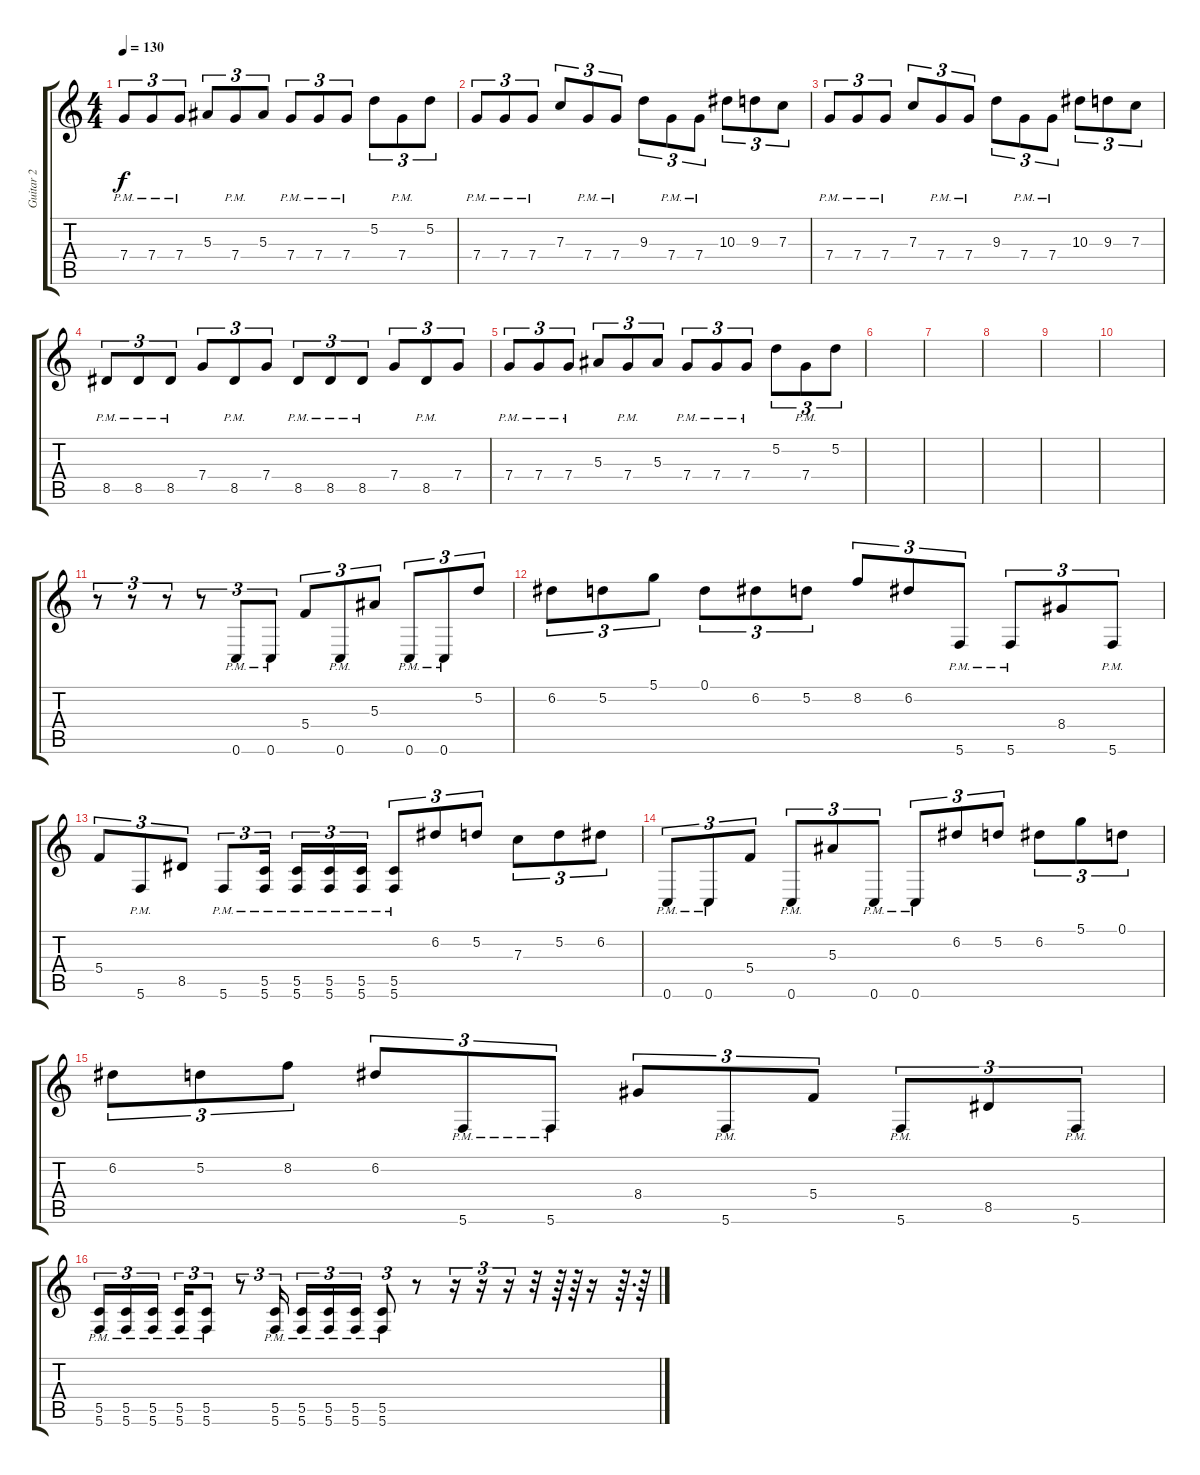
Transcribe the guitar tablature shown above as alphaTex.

\track ("Guitar 2" "Guitar 2") {instrument distortionguitar}
\staff {score tabs}
\tuning (D4 A3 F3 C3 G2 C2) {hide}
\ts (4 4)
\tempo 130
\clef g2
\ks c
7.4{pm}.8{tu (3 2) dy f} 7.4{pm}.8{tu (3 2)} 7.4{pm}.8{tu (3 2)} 5.3.8{tu (3 2)} 7.4{pm}.8{tu (3 2)} 5.3.8{tu (3 2)} 7.4{pm}.8{tu (3 2)} 7.4{pm}.8{tu (3 2)} 7.4{pm}.8{tu (3 2)} 5.2.8{tu (3 2)} 7.4{pm}.8{tu (3 2)} 5.2.8{tu (3 2)} |
7.4{pm}.8{tu (3 2)} 7.4{pm}.8{tu (3 2)} 7.4{pm}.8{tu (3 2)} 7.3.8{tu (3 2)} 7.4{pm}.8{tu (3 2)} 7.4{pm}.8{tu (3 2)} 9.3.8{tu (3 2)} 7.4{pm}.8{tu (3 2)} 7.4{pm}.8{tu (3 2)} 10.3.8{tu (3 2)} 9.3.8{tu (3 2)} 7.3.8{tu (3 2)} |
7.4{pm}.8{tu (3 2)} 7.4{pm}.8{tu (3 2)} 7.4{pm}.8{tu (3 2)} 7.3.8{tu (3 2)} 7.4{pm}.8{tu (3 2)} 7.4{pm}.8{tu (3 2)} 9.3.8{tu (3 2)} 7.4{pm}.8{tu (3 2)} 7.4{pm}.8{tu (3 2)} 10.3.8{tu (3 2)} 9.3.8{tu (3 2)} 7.3.8{tu (3 2)} |
8.5{pm}.8{tu (3 2)} 8.5{pm}.8{tu (3 2)} 8.5{pm}.8{tu (3 2)} 7.4.8{tu (3 2)} 8.5{pm}.8{tu (3 2)} 7.4.8{tu (3 2)} 8.5{pm}.8{tu (3 2)} 8.5{pm}.8{tu (3 2)} 8.5{pm}.8{tu (3 2)} 7.4.8{tu (3 2)} 8.5{pm}.8{tu (3 2)} 7.4.8{tu (3 2)} |
7.4{pm}.8{tu (3 2)} 7.4{pm}.8{tu (3 2)} 7.4{pm}.8{tu (3 2)} 5.3.8{tu (3 2)} 7.4{pm}.8{tu (3 2)} 5.3.8{tu (3 2)} 7.4{pm}.8{tu (3 2)} 7.4{pm}.8{tu (3 2)} 7.4{pm}.8{tu (3 2)} 5.2.8{tu (3 2)} 7.4{pm}.8{tu (3 2)} 5.2.8{tu (3 2)} |
|
|
|
|
|
r.8{tu (3 2)} r.8{tu (3 2)} r.8{tu (3 2)} r.8{tu (3 2)} 0.6{pm}.8{tu (3 2)} 0.6{pm}.8{tu (3 2)} 5.4.8{tu (3 2)} 0.6{pm}.8{tu (3 2)} 5.3.8{tu (3 2)} 0.6{pm}.8{tu (3 2)} 0.6{pm}.8{tu (3 2)} 5.2.8{tu (3 2)} |
6.2.8{tu (3 2)} 5.2.8{tu (3 2)} 5.1.8{tu (3 2)} 0.1.8{tu (3 2)} 6.2.8{tu (3 2)} 5.2.8{tu (3 2)} 8.2.8{tu (3 2)} 6.2.8{tu (3 2)} 5.6{pm}.8{tu (3 2)} 5.6{pm}.8{tu (3 2)} 8.4.8{tu (3 2)} 5.6{pm}.8{tu (3 2)} |
5.4.8{tu (3 2)} 5.6{pm}.8{tu (3 2)} 8.5.8{tu (3 2)} 5.6{pm}.8{tu (3 2)} (5.5{pm} 5.6{pm}).16{tu (3 2) beam splitsecondary} (5.5{pm} 5.6{pm}).16{tu (3 2)} (5.5{pm} 5.6{pm}).16{tu (3 2)} (5.5{pm} 5.6{pm}).16{tu (3 2)} (5.5{pm} 5.6{pm}).8{tu (3 2)} 6.2.8{tu (3 2)} 5.2.8{tu (3 2)} 7.3.8{tu (3 2)} 5.2.8{tu (3 2)} 6.2.8{tu (3 2)} |
0.6{pm}.8{tu (3 2)} 0.6{pm}.8{tu (3 2)} 5.4.8{tu (3 2)} 0.6{pm}.8{tu (3 2)} 5.3.8{tu (3 2)} 0.6{pm}.8{tu (3 2)} 0.6{pm}.8{tu (3 2)} 6.2.8{tu (3 2)} 5.2.8{tu (3 2)} 6.2.8{tu (3 2)} 5.1.8{tu (3 2)} 0.1.8{tu (3 2)} |
6.2.8{tu (3 2)} 5.2.8{tu (3 2)} 8.2.8{tu (3 2)} 6.2.8{tu (3 2)} 5.6{pm}.8{tu (3 2)} 5.6{pm}.8{tu (3 2)} 8.4.8{tu (3 2)} 5.6{pm}.8{tu (3 2)} 5.4.8{tu (3 2)} 5.6{pm}.8{tu (3 2)} 8.5.8{tu (3 2)} 5.6{pm}.8{tu (3 2)} |
(5.5{pm} 5.6{pm}).16{tu (3 2)} (5.5{pm} 5.6{pm}).16{tu (3 2)} (5.5{pm} 5.6{pm}).16{tu (3 2) beam splitsecondary} (5.5{pm} 5.6{pm}).16{tu (3 2)} (5.5{pm} 5.6{pm}).8{tu (3 2)} r.8{tu (3 2)} (5.5{pm} 5.6{pm}).16{tu (3 2) beam splitsecondary} (5.5{pm} 5.6{pm}).16{tu (3 2)} (5.5{pm} 5.6{pm}).16{tu (3 2)} (5.5{pm} 5.6{pm}).16{tu (3 2)} (5.5{pm} 5.6{pm}).8{tu (3 2)} r.8 r.16{tu (3 2)} r.16{tu (3 2)} r.16{tu (3 2)} r.32 r.64 r.64 r.16 r.64{d} r.64
